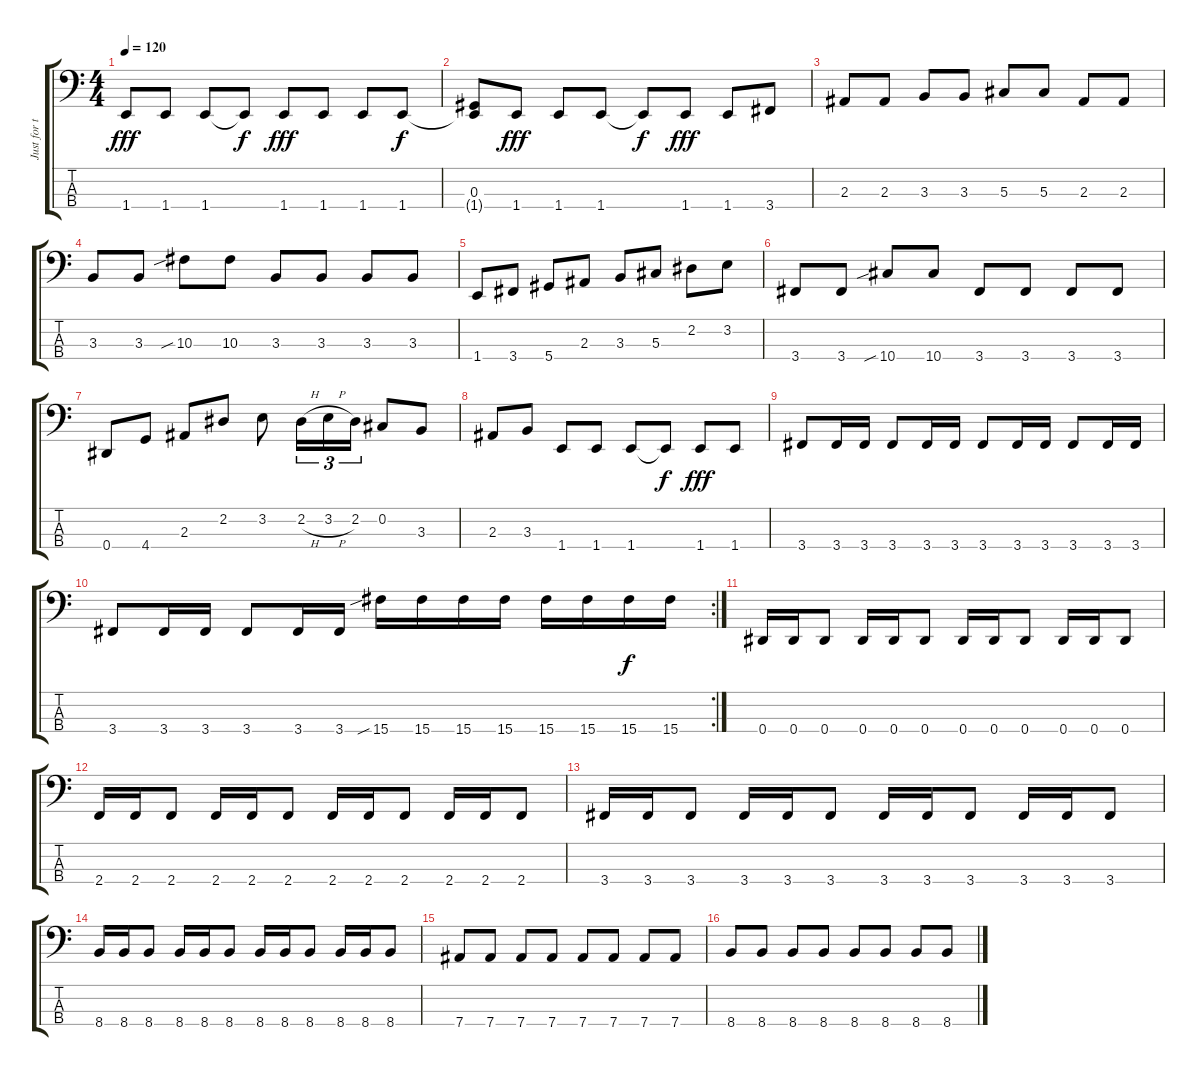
\track ("Just for the sake of it" "Just for t") {instrument electricbassfinger}
\staff {score tabs}
\tuning (Gb2 Db2 Ab1 Eb1) {hide}
\ts (4 4)
\tempo 120
\clef f4
\ks c
1.4.8{dy fff} 1.4.8 1.4.8 1.4{t}.8{dy f} 1.4.8{dy fff} 1.4.8 1.4.8 1.4.8{dy f} |
(0.3 1.4{t}).8 1.4.8{dy fff} 1.4.8 1.4.8 1.4{t}.8{dy f} 1.4.8{dy fff} 1.4.8 3.4.8 |
2.3.8 2.3.8 3.3.8 3.3.8 5.3.8 5.3.8 2.3.8 2.3.8 |
3.3.8 3.3.8 10.3{sib}.8 10.3.8 3.3.8 3.3.8 3.3.8 3.3.8 |
1.4.8 3.4.8 5.4.8 2.3.8 3.3.8 5.3.8 2.2.8 3.2.8 |
3.4.8 3.4.8 10.4{sib}.8 10.4.8 3.4.8 3.4.8 3.4.8 3.4.8 |
0.4.8 4.4.8 2.3.8 2.2.8 3.2.8 2.2{h}.16{tu (3 2)} 3.2{h}.16{tu (3 2)} 2.2.16{tu (3 2)} 0.2.8 3.3.8 |
2.3.8 3.3.8 1.4.8 1.4.8 1.4.8 1.4{t}.8{dy f} 1.4.8{dy fff} 1.4.8 |
3.4.8 3.4.16 3.4.16 3.4.8 3.4.16 3.4.16 3.4.8 3.4.16 3.4.16 3.4.8 3.4.16 3.4.16 |
\rc 2
3.4.8 3.4.16 3.4.16 3.4.8 3.4.16 3.4.16 15.4{sib}.16 15.4.16 15.4.16 15.4.16 15.4.16 15.4.16 15.4.16{dy f} 15.4.16 |
0.4.16 0.4.16 0.4.8 0.4.16 0.4.16 0.4.8 0.4.16 0.4.16 0.4.8 0.4.16 0.4.16 0.4.8 |
2.4.16 2.4.16 2.4.8 2.4.16 2.4.16 2.4.8 2.4.16 2.4.16 2.4.8 2.4.16 2.4.16 2.4.8 |
3.4.16 3.4.16 3.4.8 3.4.16 3.4.16 3.4.8 3.4.16 3.4.16 3.4.8 3.4.16 3.4.16 3.4.8 |
8.4.16 8.4.16 8.4.8 8.4.16 8.4.16 8.4.8 8.4.16 8.4.16 8.4.8 8.4.16 8.4.16 8.4.8 |
7.4.8 7.4.8 7.4.8 7.4.8 7.4.8 7.4.8 7.4.8 7.4.8 |
8.4.8 8.4.8 8.4.8 8.4.8 8.4.8 8.4.8 8.4.8 8.4.8
